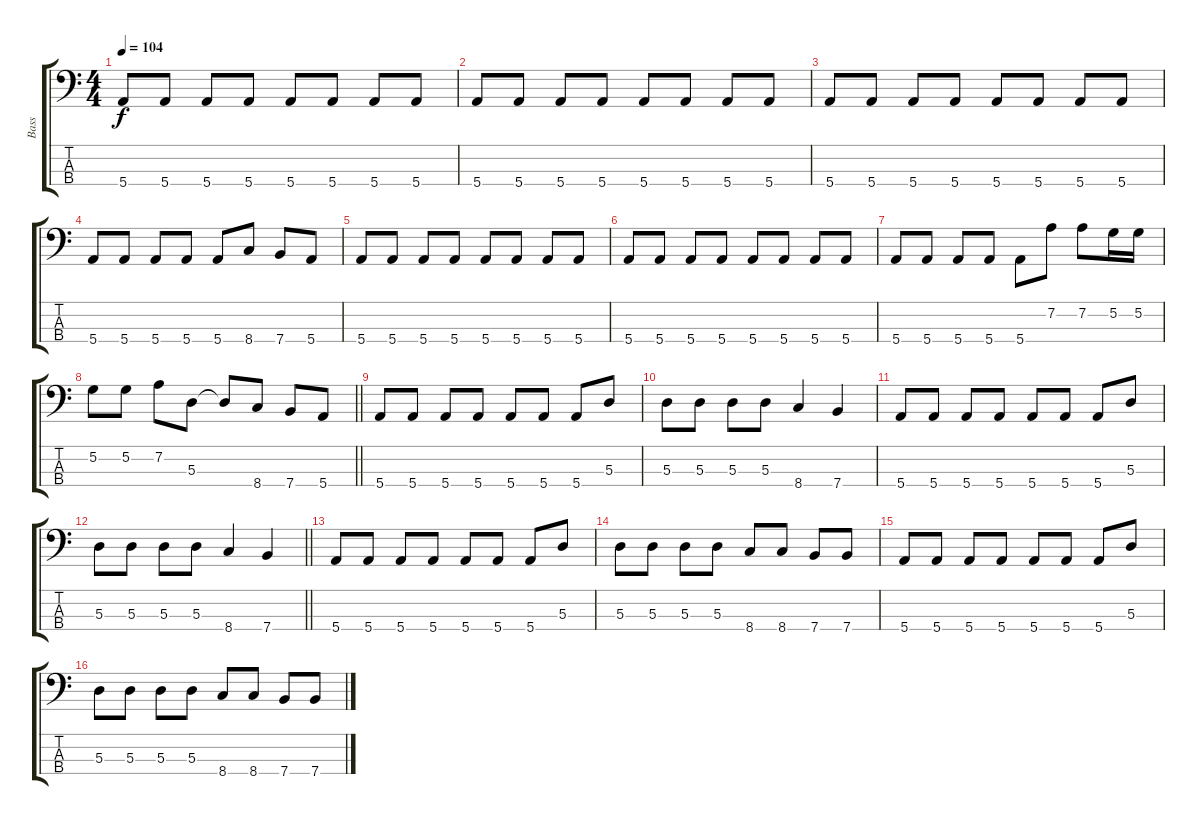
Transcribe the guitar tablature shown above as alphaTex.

\track ("Bass" "Bass") {instrument electricbasspick}
\staff {score tabs}
\tuning (G2 D2 A1 E1) {hide}
\ts (4 4)
\tempo 104
\clef f4
\ks c
5.4.8{dy f} 5.4.8 5.4.8 5.4.8 5.4.8 5.4.8 5.4.8 5.4.8 |
5.4.8 5.4.8 5.4.8 5.4.8 5.4.8 5.4.8 5.4.8 5.4.8 |
5.4.8 5.4.8 5.4.8 5.4.8 5.4.8 5.4.8 5.4.8 5.4.8 |
5.4.8 5.4.8 5.4.8 5.4.8 5.4.8 8.4.8 7.4.8 5.4.8 |
5.4.8 5.4.8 5.4.8 5.4.8 5.4.8 5.4.8 5.4.8 5.4.8 |
5.4.8 5.4.8 5.4.8 5.4.8 5.4.8 5.4.8 5.4.8 5.4.8 |
5.4.8 5.4.8 5.4.8 5.4.8 5.4.8 7.2.8 7.2.8 5.2.16 5.2.16 |
\barLineRight lightlight
5.2.8 5.2.8 7.2.8 5.3.8 5.3{t}.8 8.4.8 7.4.8 5.4.8 |
5.4.8 5.4.8 5.4.8 5.4.8 5.4.8 5.4.8 5.4.8 5.3.8 |
5.3.8 5.3.8 5.3.8 5.3.8 8.4.4 7.4.4 |
5.4.8 5.4.8 5.4.8 5.4.8 5.4.8 5.4.8 5.4.8 5.3.8 |
\barLineRight lightlight
5.3.8 5.3.8 5.3.8 5.3.8 8.4.4 7.4.4 |
5.4.8 5.4.8 5.4.8 5.4.8 5.4.8 5.4.8 5.4.8 5.3.8 |
5.3.8 5.3.8 5.3.8 5.3.8 8.4.8 8.4.8 7.4.8 7.4.8 |
5.4.8 5.4.8 5.4.8 5.4.8 5.4.8 5.4.8 5.4.8 5.3.8 |
5.3.8 5.3.8 5.3.8 5.3.8 8.4.8 8.4.8 7.4.8 7.4.8
